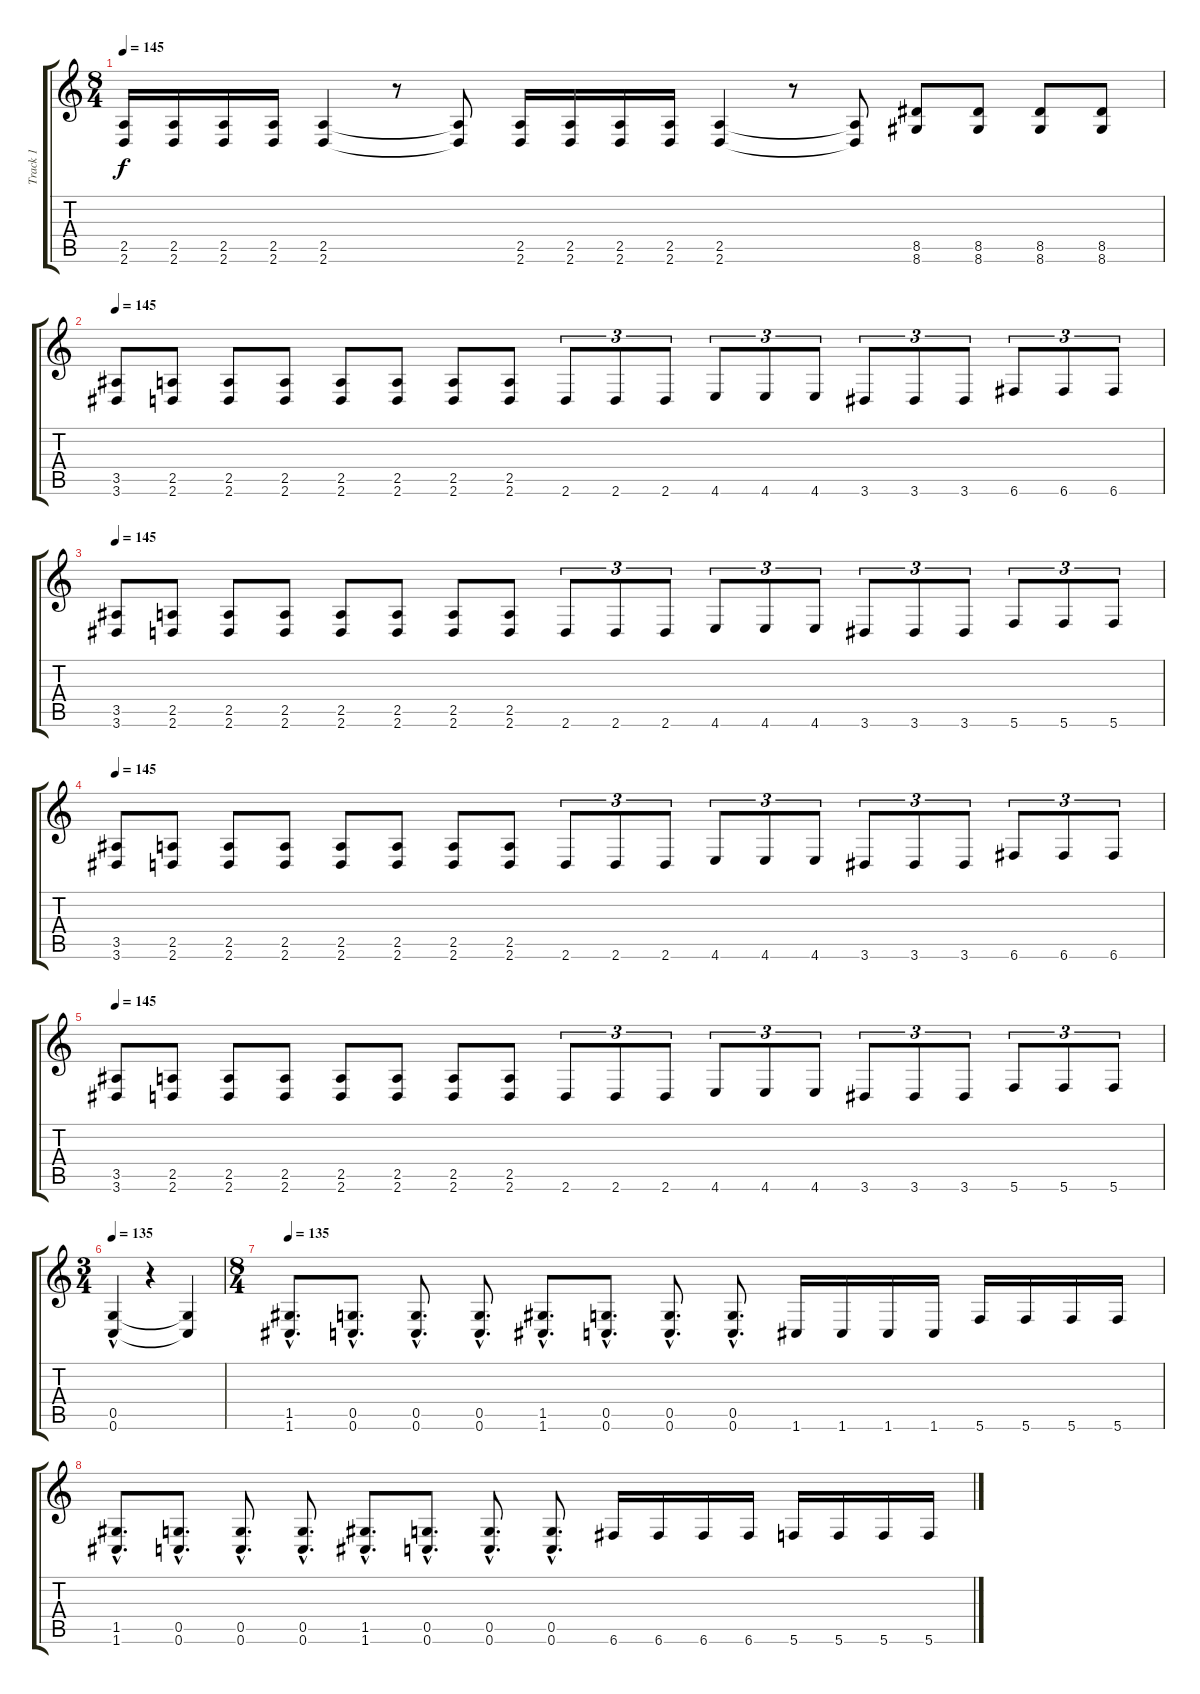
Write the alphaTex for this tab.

\track ("Track 1" "Track 1") {instrument distortionguitar}
\staff {score tabs}
\tuning (D4 A3 F3 C3 G2 C2) {hide}
\ts (8 4)
\tempo 145
\clef g2
\ks c
(2.5 2.6).16{dy f} (2.5 2.6).16 (2.5 2.6).16 (2.5 2.6).16 (2.5 2.6).4 r.8 (2.5{t} 2.6{t}).8 (2.5 2.6).16 (2.5 2.6).16 (2.5 2.6).16 (2.5 2.6).16 (2.5 2.6).4 r.8 (2.5{t} 2.6{t}).8 (8.5 8.6).8 (8.5 8.6).8 (8.5 8.6).8 (8.5 8.6).8 |
\tempo 145
(3.5 3.6).8 (2.5 2.6).8 (2.5 2.6).8 (2.5 2.6).8 (2.5 2.6).8 (2.5 2.6).8 (2.5 2.6).8 (2.5 2.6).8 2.6.8{tu (3 2)} 2.6.8{tu (3 2)} 2.6.8{tu (3 2)} 4.6.8{tu (3 2)} 4.6.8{tu (3 2)} 4.6.8{tu (3 2)} 3.6.8{tu (3 2)} 3.6.8{tu (3 2)} 3.6.8{tu (3 2)} 6.6.8{tu (3 2)} 6.6.8{tu (3 2)} 6.6.8{tu (3 2)} |
\tempo 145
(3.5 3.6).8 (2.5 2.6).8 (2.5 2.6).8 (2.5 2.6).8 (2.5 2.6).8 (2.5 2.6).8 (2.5 2.6).8 (2.5 2.6).8 2.6.8{tu (3 2)} 2.6.8{tu (3 2)} 2.6.8{tu (3 2)} 4.6.8{tu (3 2)} 4.6.8{tu (3 2)} 4.6.8{tu (3 2)} 3.6.8{tu (3 2)} 3.6.8{tu (3 2)} 3.6.8{tu (3 2)} 5.6.8{tu (3 2)} 5.6.8{tu (3 2)} 5.6.8{tu (3 2)} |
\tempo 145
(3.5 3.6).8 (2.5 2.6).8 (2.5 2.6).8 (2.5 2.6).8 (2.5 2.6).8 (2.5 2.6).8 (2.5 2.6).8 (2.5 2.6).8 2.6.8{tu (3 2)} 2.6.8{tu (3 2)} 2.6.8{tu (3 2)} 4.6.8{tu (3 2)} 4.6.8{tu (3 2)} 4.6.8{tu (3 2)} 3.6.8{tu (3 2)} 3.6.8{tu (3 2)} 3.6.8{tu (3 2)} 6.6.8{tu (3 2)} 6.6.8{tu (3 2)} 6.6.8{tu (3 2)} |
\tempo 145
(3.5 3.6).8 (2.5 2.6).8 (2.5 2.6).8 (2.5 2.6).8 (2.5 2.6).8 (2.5 2.6).8 (2.5 2.6).8 (2.5 2.6).8 2.6.8{tu (3 2)} 2.6.8{tu (3 2)} 2.6.8{tu (3 2)} 4.6.8{tu (3 2)} 4.6.8{tu (3 2)} 4.6.8{tu (3 2)} 3.6.8{tu (3 2)} 3.6.8{tu (3 2)} 3.6.8{tu (3 2)} 5.6.8{tu (3 2)} 5.6.8{tu (3 2)} 5.6.8{tu (3 2)} |
\ts (3 4)
\tempo 135
(0.5{hac} 0.6).4 r.4 (0.5{t} 0.6{t}).4 |
\ts (8 4)
\tempo 135
(1.5{hac} 1.6{hac}).8{d} (0.5{hac} 0.6{hac}).8{d} (0.5{hac} 0.6{hac}).8{d} (0.5{hac} 0.6{hac}).8{d} (1.5{hac} 1.6{hac}).8{d} (0.5{hac} 0.6{hac}).8{d} (0.5{hac} 0.6{hac}).8{d} (0.5{hac} 0.6{hac}).8{d} 1.6.16 1.6.16 1.6.16 1.6.16 5.6.16 5.6.16 5.6.16 5.6.16 |
(1.5{hac} 1.6{hac}).8{d} (0.5{hac} 0.6{hac}).8{d} (0.5{hac} 0.6{hac}).8{d} (0.5{hac} 0.6{hac}).8{d} (1.5{hac} 1.6{hac}).8{d} (0.5{hac} 0.6{hac}).8{d} (0.5{hac} 0.6{hac}).8{d} (0.5{hac} 0.6{hac}).8{d} 6.6.16 6.6.16 6.6.16 6.6.16 5.6.16 5.6.16 5.6.16 5.6.16
